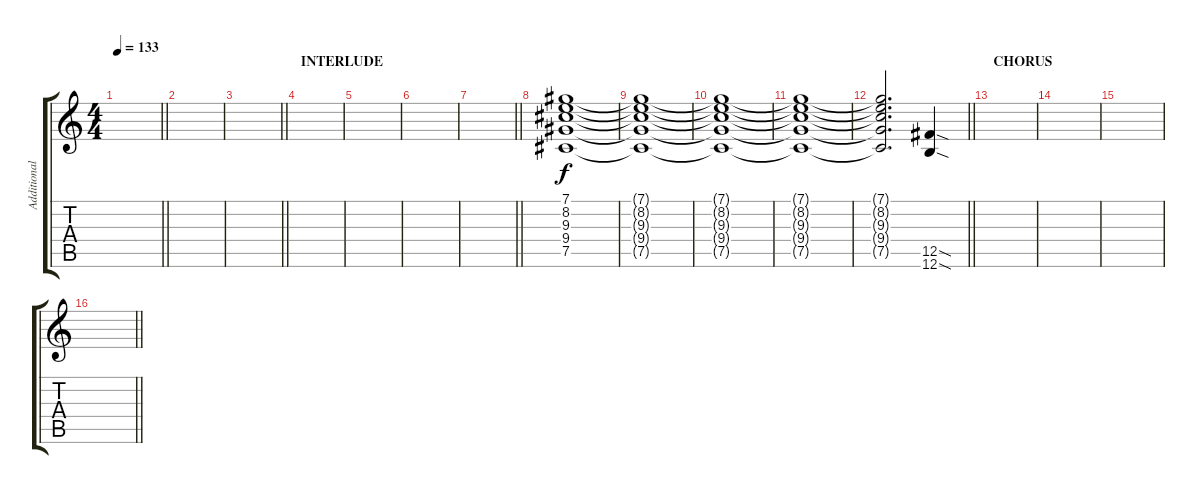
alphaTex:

\track ("Additional Guitar" "Additional") {instrument distortionguitar}
\staff {score tabs}
\tuning (Db4 Ab3 E3 B2 Gb2 B1) {hide}
\ts (4 4)
\tempo 133
\clef g2
\barLineRight lightlight
\ks c
|
|
\barLineRight lightlight
|
\section ("" "INTERLUDE")
|
|
|
\barLineRight lightlight
|
(7.1 8.2 9.3 9.4 7.5).1{volume 14} |
(7.1{t} 8.2{t} 9.3{t} 9.4{t} 7.5{t}).1 |
(7.1{t} 8.2{t} 9.3{t} 9.4{t} 7.5{t}).1 |
(7.1{t} 8.2{t} 9.3{t} 9.4{t} 7.5{t}).1 |
\barLineRight lightlight
(7.1{t} 8.2{t} 9.3{t} 9.4{t} 7.5{t}).2{d} (12.5{sod} 12.6{sod}).4 |
\section ("" "CHORUS")
|
|
|
\barLineRight lightlight
